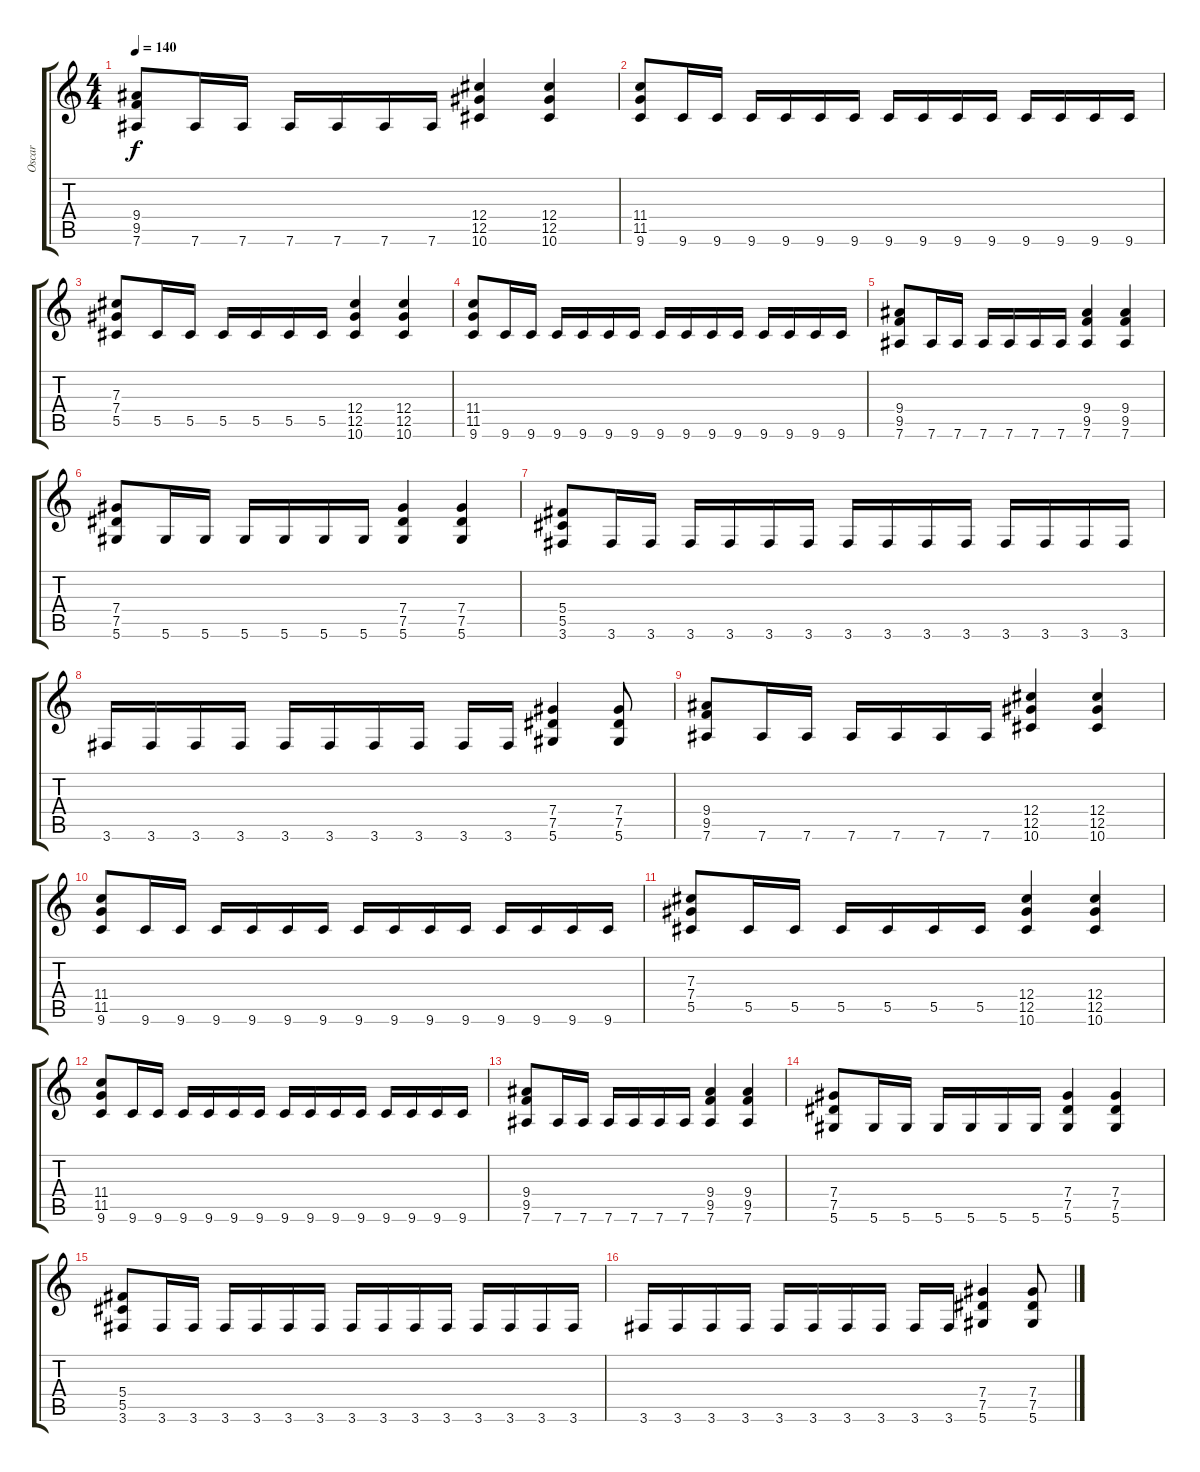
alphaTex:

\track ("Oscar" "Oscar") {instrument distortionguitar}
\staff {score tabs}
\tuning (Eb4 Bb3 Gb3 Db3 Ab2 Eb2) {hide}
\ts (4 4)
\tempo 140
\clef g2
\ks c
(9.4 9.5 7.6).8{dy f} 7.6.16 7.6.16 7.6.16 7.6.16 7.6.16 7.6.16 (12.4 12.5 10.6).4 (12.4 12.5 10.6).4 |
(11.4 11.5 9.6).8 9.6.16 9.6.16 9.6.16 9.6.16 9.6.16 9.6.16 9.6.16 9.6.16 9.6.16 9.6.16 9.6.16 9.6.16 9.6.16 9.6.16 |
(7.3 7.4 5.5).8 5.5.16 5.5.16 5.5.16 5.5.16 5.5.16 5.5.16 (12.4 12.5 10.6).4 (12.4 12.5 10.6).4 |
(11.4 11.5 9.6).8 9.6.16 9.6.16 9.6.16 9.6.16 9.6.16 9.6.16 9.6.16 9.6.16 9.6.16 9.6.16 9.6.16 9.6.16 9.6.16 9.6.16 |
(9.4 9.5 7.6).8 7.6.16 7.6.16 7.6.16 7.6.16 7.6.16 7.6.16 (9.4 9.5 7.6).4 (9.4 9.5 7.6).4 |
(7.4 7.5 5.6).8 5.6.16 5.6.16 5.6.16 5.6.16 5.6.16 5.6.16 (7.4 7.5 5.6).4 (7.4 7.5 5.6).4 |
(5.4 5.5 3.6).8 3.6.16 3.6.16 3.6.16 3.6.16 3.6.16 3.6.16 3.6.16 3.6.16 3.6.16 3.6.16 3.6.16 3.6.16 3.6.16 3.6.16 |
3.6.16 3.6.16 3.6.16 3.6.16 3.6.16 3.6.16 3.6.16 3.6.16 3.6.16 3.6.16 (7.4 7.5 5.6).4 (7.4 7.5 5.6).8 |
(9.4 9.5 7.6).8 7.6.16 7.6.16 7.6.16 7.6.16 7.6.16 7.6.16 (12.4 12.5 10.6).4 (12.4 12.5 10.6).4 |
(11.4 11.5 9.6).8 9.6.16 9.6.16 9.6.16 9.6.16 9.6.16 9.6.16 9.6.16 9.6.16 9.6.16 9.6.16 9.6.16 9.6.16 9.6.16 9.6.16 |
(7.3 7.4 5.5).8 5.5.16 5.5.16 5.5.16 5.5.16 5.5.16 5.5.16 (12.4 12.5 10.6).4 (12.4 12.5 10.6).4 |
(11.4 11.5 9.6).8 9.6.16 9.6.16 9.6.16 9.6.16 9.6.16 9.6.16 9.6.16 9.6.16 9.6.16 9.6.16 9.6.16 9.6.16 9.6.16 9.6.16 |
(9.4 9.5 7.6).8 7.6.16 7.6.16 7.6.16 7.6.16 7.6.16 7.6.16 (9.4 9.5 7.6).4 (9.4 9.5 7.6).4 |
(7.4 7.5 5.6).8 5.6.16 5.6.16 5.6.16 5.6.16 5.6.16 5.6.16 (7.4 7.5 5.6).4 (7.4 7.5 5.6).4 |
(5.4 5.5 3.6).8 3.6.16 3.6.16 3.6.16 3.6.16 3.6.16 3.6.16 3.6.16 3.6.16 3.6.16 3.6.16 3.6.16 3.6.16 3.6.16 3.6.16 |
3.6.16 3.6.16 3.6.16 3.6.16 3.6.16 3.6.16 3.6.16 3.6.16 3.6.16 3.6.16 (7.4 7.5 5.6).4 (7.4 7.5 5.6).8
